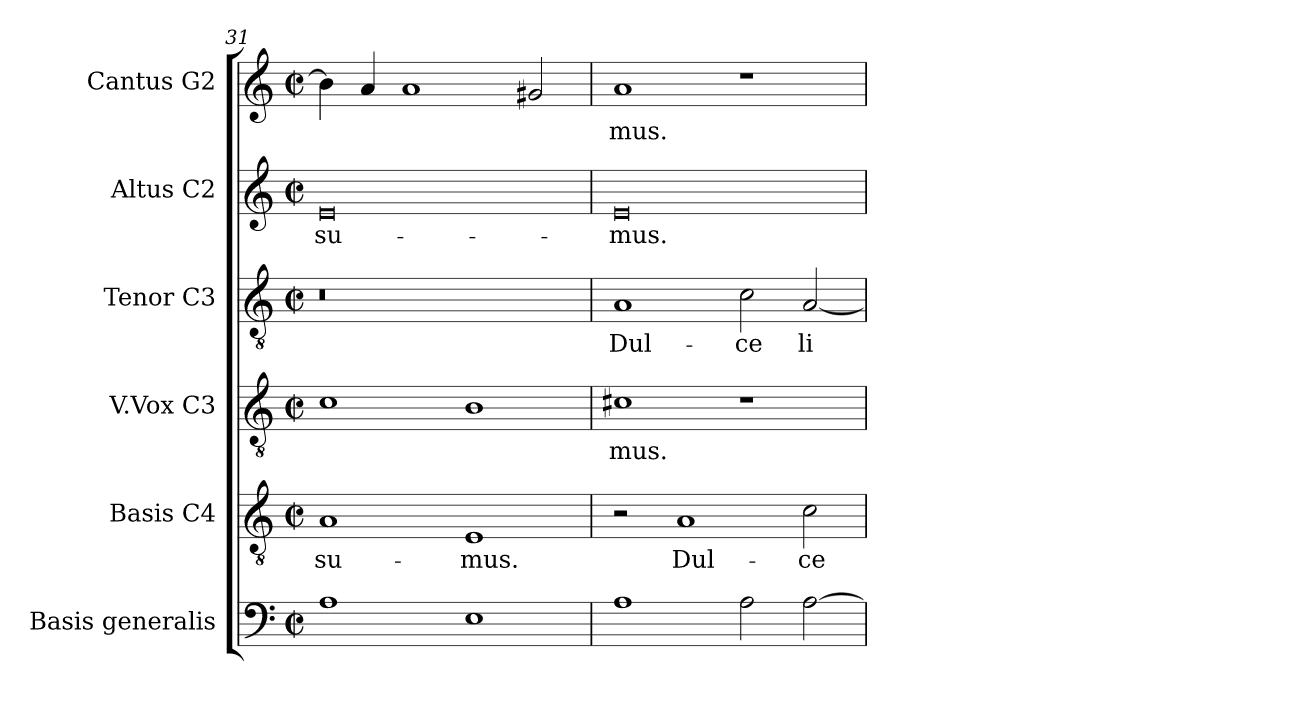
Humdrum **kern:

**kern	**kern	**text	**kern	**text	**kern	**text	**kern	**text	**kern	**text
*part6	*part5	*part5	*part4	*part4	*part3	*part3	*part2	*part2	*part1	*part1
*staff6	*staff5	*staff5	*staff4	*staff4	*staff3	*staff3	*staff2	*staff2	*staff1	*staff1
*I"Basis  generalis	*I"Basis  C4	*	*I"V.Vox  C3	*	*I"Tenor  C3	*	*I"Altus  C2	*	*I"Cantus  G2	*
*	*I'B	*	*	*	*I'T	*	*I'A	*	*I'C	*
!!LO:PB:g=z
*clefF4	*clefGv2	*	*clefGv2	*	*clefGv2	*	*clefG2	*	*clefG2	*
*k[]	*k[]	*	*k[]	*	*k[]	*	*k[]	*	*k[]	*
*C:	*C:	*	*C:	*	*C:	*	*C:	*	*C:	*
*M2/2	*M2/2	*	*M2/2	*	*M2/2	*	*M2/2	*	*M2/2	*
*met(c|)	*met(c|)	*	*met(c|)	*	*met(c|)	*	*met(c|)	*	*met(c|)	*
=31	=31	=31	=31	=31	=31	=31	=31	=31	=31	=31
!	!	!LO:LY:b:cj	!	!LO:LY:b:cj	!	!	!	!LO:LY:b:cj	!	!LO:LY:b:cj
1A	1A	su-	1c	--	0r	.	0e	su-	4b\]	--
!	!	!	!	!	!	!	!	!	!	!LO:LY:b:cj
.	.	.	.	.	.	.	.	.	4a/	--
!	!	!	!	!	!	!	!	!	!	!LO:LY:b:cj
.	.	.	.	.	.	.	.	.	1a	--
!	!	!LO:LY:b:cj	!	!LO:LY:b:cj	!	!	!	!	!	!
1E	1E	-mus.	1B	--	.	.	.	.	.	.
!	!	!	!	!	!	!	!	!	!	!LO:LY:b:cj
.	.	.	.	.	.	.	.	.	2g#X/	--
=32	=32	=32	=32	=32	=32	=32	=32	=32	=32	=32
!	!	!	!	!LO:LY:b:cj	!	!LO:LY:b:cj	!	!LO:LY:b:cj	!	!LO:LY:b:cj
1A	2r	.	1c#X	-mus.	1A	Dul-	0e	-mus.	1a	-mus.
!	!	!LO:LY:b:cj	!	!	!	!	!	!	!	!
.	1A	Dul-	.	.	.	.	.	.	.	.
!	!	!	!	!	!	!LO:LY:b:cj	!	!	!	!
2A\	.	.	1r	.	2c\	-ce	.	.	1r	.
!	!	!LO:LY:b:cj	!	!	!	!LO:LY:b:cj	!	!	!	!
[>2A\	2c\	-ce	.	.	[<2A/	li-	.	.	.	.
=	=	=	=	=	=	=	=	=	=	=
*-	*-	*-	*-	*-	*-	*-	*-	*-	*-	*-
